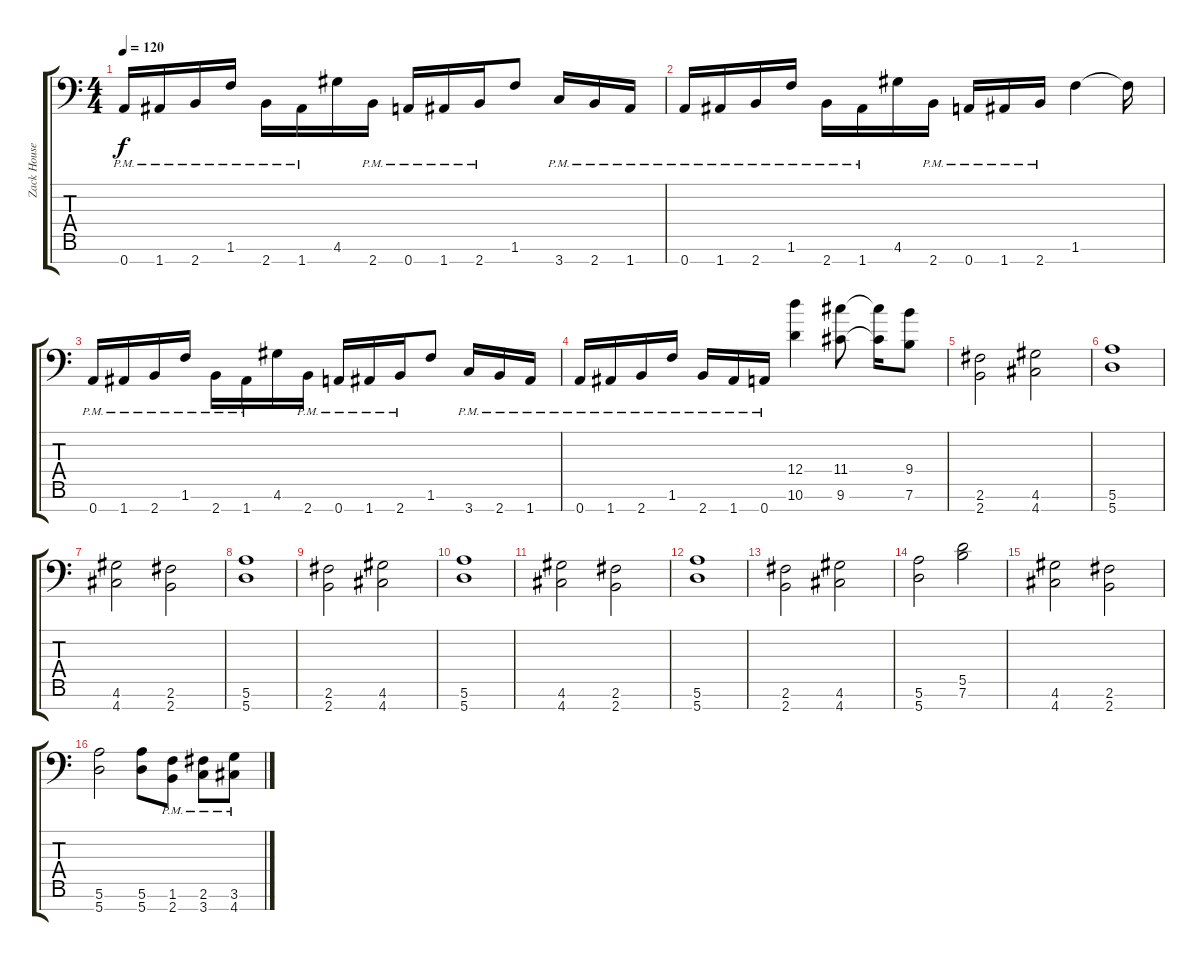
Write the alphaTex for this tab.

\track ("Zack Householder" "Zack House") {instrument distortionguitar}
\staff {score tabs}
\tuning (E4 B3 G3 D3 A2 E2 A1) {hide}
\ts (4 4)
\tempo 120
\clef f4
\ks c
0.7{pm}.16{dy f} 1.7{pm}.16 2.7{pm}.16 1.6{pm}.16 2.7{pm}.16 1.7{pm}.16 4.6.16 2.7{pm}.16 0.7{pm}.16 1.7{pm}.16 2.7{pm}.16 1.6.8 3.7{pm}.16 2.7{pm}.16 1.7{pm}.16 |
0.7{pm}.16 1.7{pm}.16 2.7{pm}.16 1.6{pm}.16 2.7{pm}.16 1.7{pm}.16 4.6.16 2.7{pm}.16 0.7{pm}.16 1.7{pm}.16 2.7{pm}.16 1.6.4 1.6{t}.16 |
0.7{pm}.16 1.7{pm}.16 2.7{pm}.16 1.6{pm}.16 2.7{pm}.16 1.7{pm}.16 4.6.16 2.7{pm}.16 0.7{pm}.16 1.7{pm}.16 2.7{pm}.16 1.6.8 3.7{pm}.16 2.7{pm}.16 1.7{pm}.16 |
0.7{pm}.16 1.7{pm}.16 2.7{pm}.16 1.6{pm}.16 2.7{pm}.16 1.7{pm}.16 0.7{pm}.16 (12.4 10.6).4 (11.4 9.6).8 (11.4{t} 9.6{t}).16 (9.4 7.6).8 |
(2.6 2.7).2 (4.6 4.7).2 |
(5.6 5.7).1 |
(4.6 4.7).2 (2.6 2.7).2 |
(5.6 5.7).1 |
(2.6 2.7).2 (4.6 4.7).2 |
(5.6 5.7).1 |
(4.6 4.7).2 (2.6 2.7).2 |
(5.6 5.7).1 |
(2.6 2.7).2 (4.6 4.7).2 |
(5.6 5.7).2 (5.5 7.6).2 |
(4.6 4.7).2 (2.6 2.7).2 |
(5.6 5.7).2 (5.6 5.7).8 (1.6{pm} 2.7{pm}).8 (2.6{pm} 3.7{pm}).8 (3.6{pm} 4.7{pm}).8
